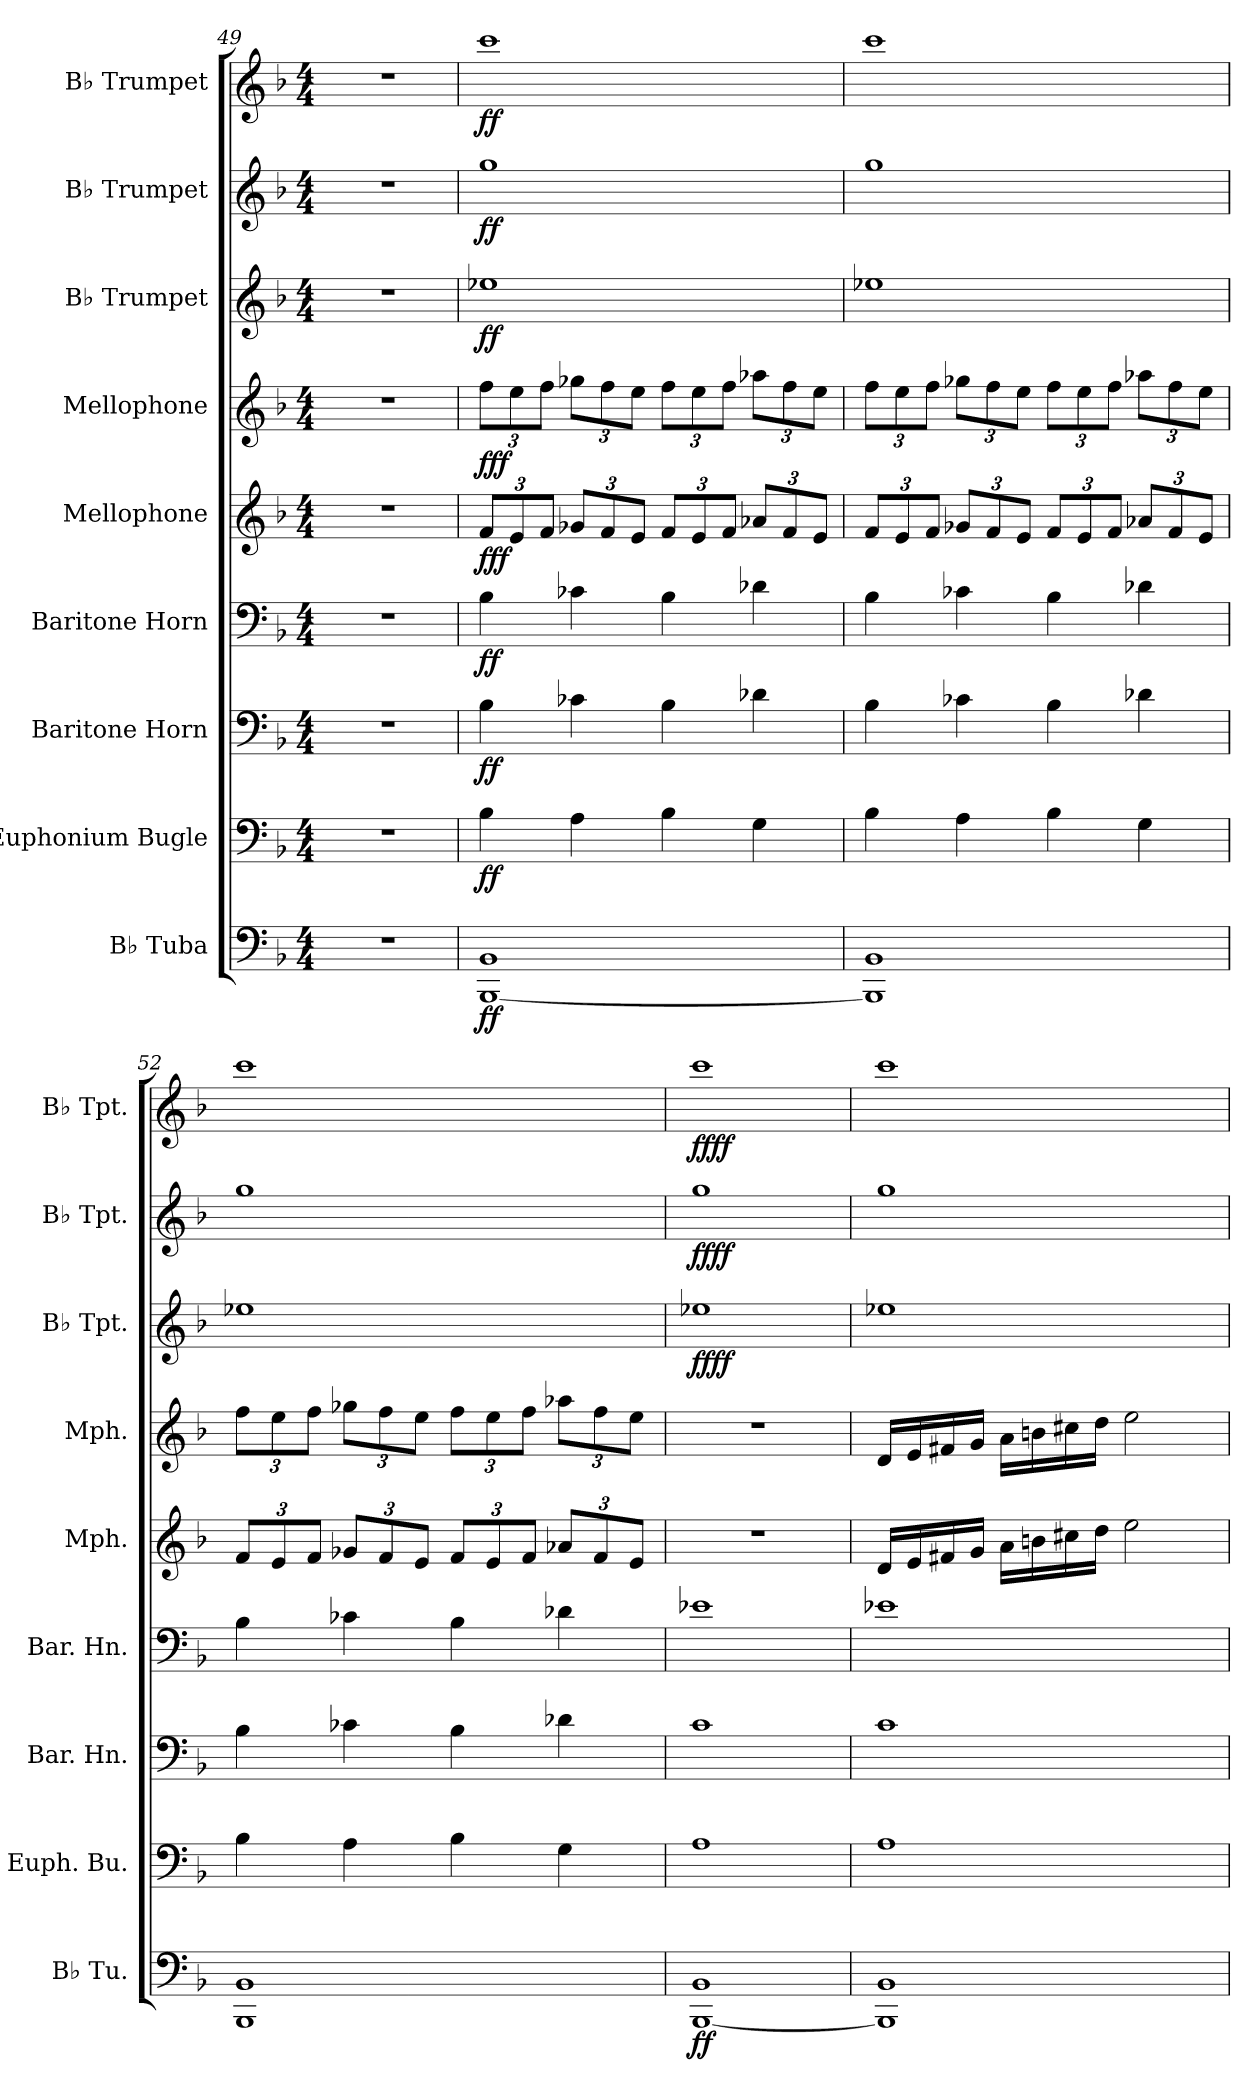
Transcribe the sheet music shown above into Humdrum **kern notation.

**kern	**dynam	**kern	**dynam	**kern	**dynam	**kern	**dynam	**kern	**dynam	**kern	**dynam	**kern	**dynam	**kern	**dynam	**kern	**dynam
*part9	*part9	*part8	*part8	*part7	*part7	*part6	*part6	*part5	*part5	*part4	*part4	*part3	*part3	*part2	*part2	*part1	*part1
*staff9	*staff9	*staff8	*staff8	*staff7	*staff7	*staff6	*staff6	*staff5	*staff5	*staff4	*staff4	*staff3	*staff3	*staff2	*staff2	*staff1	*staff1
*I"B♭ Tuba	*	*I"Euphonium Bugle	*	*I"Baritone Horn	*	*I"Baritone Horn	*	*I"Mellophone	*	*I"Mellophone	*	*I"B♭ Trumpet	*	*I"B♭ Trumpet	*	*I"B♭ Trumpet	*
*I'B♭ Tu.	*	*I'Euph. Bu.	*	*I'Bar. Hn.	*	*I'Bar. Hn.	*	*I'Mph.	*	*I'Mph.	*	*I'B♭ Tpt.	*	*I'B♭ Tpt.	*	*I'B♭ Tpt.	*
*clefF4	*	*clefF4	*	*clefF4	*	*clefF4	*	*clefG2	*	*clefG2	*	*clefG2	*	*clefG2	*	*clefG2	*
*	*	*	*	*	*	*	*	*ITrd4c7	*	*ITrd4c7	*	*ITrd1c2	*	*ITrd1c2	*	*ITrd1c2	*
*k[b-]	*	*k[b-]	*	*k[b-]	*	*k[b-]	*	*k[b-e-]	*	*k[b-e-]	*	*k[b-e-a-]	*	*k[b-e-a-]	*	*k[b-e-a-]	*
*M4/4	*	*M4/4	*	*M4/4	*	*M4/4	*	*M4/4	*	*M4/4	*	*M4/4	*	*M4/4	*	*M4/4	*
=49	=49	=49	=49	=49	=49	=49	=49	=49	=49	=49	=49	=49	=49	=49	=49	=49	=49
1r	.	1r	.	1r	.	1r	.	1r	.	1r	.	1r	.	1r	.	1r	.
=50	=50	=50	=50	=50	=50	=50	=50	=50	=50	=50	=50	=50	=50	=50	=50	=50	=50
*	*	*	*	*	*	*	*	*Xbrackettup	*	*Xbrackettup	*	*	*	*	*	*	*
!	!LO:DY:b	!	!LO:DY:b	!	!LO:DY:b	!	!LO:DY:b	!	!LO:DY:b	!	!LO:DY:b	!	!LO:DY:b	!	!LO:DY:b	!	!LO:DY:b
[1BBB- 1BB-	ff	4B-\	ff	4B-\	ff	4B-\	ff	12B-/L	fff	12b-\L	fff	1dd-X	ff	1ff	ff	1bb-	ff
.	.	.	.	.	.	.	.	12A/	.	12a\	.	.	.	.	.	.	.
.	.	.	.	.	.	.	.	12B-/J	.	12b-\J	.	.	.	.	.	.	.
.	.	4A\	.	4c-X\	.	4c-X\	.	12c-X/L	.	12cc-X\L	.	.	.	.	.	.	.
.	.	.	.	.	.	.	.	12B-/	.	12b-\	.	.	.	.	.	.	.
.	.	.	.	.	.	.	.	12A/J	.	12a\J	.	.	.	.	.	.	.
.	.	4B-\	.	4B-\	.	4B-\	.	12B-/L	.	12b-\L	.	.	.	.	.	.	.
.	.	.	.	.	.	.	.	12A/	.	12a\	.	.	.	.	.	.	.
.	.	.	.	.	.	.	.	12B-/J	.	12b-\J	.	.	.	.	.	.	.
.	.	4G\	.	4d-X\	.	4d-X\	.	12d-X/L	.	12dd-X\L	.	.	.	.	.	.	.
.	.	.	.	.	.	.	.	12B-/	.	12b-\	.	.	.	.	.	.	.
.	.	.	.	.	.	.	.	12A/J	.	12a\J	.	.	.	.	.	.	.
=51	=51	=51	=51	=51	=51	=51	=51	=51	=51	=51	=51	=51	=51	=51	=51	=51	=51
1BBB-] 1BB-	.	4B-\	.	4B-\	.	4B-\	.	12B-/L	.	12b-\L	.	1dd-X	.	1ff	.	1bb-	.
.	.	.	.	.	.	.	.	12A/	.	12a\	.	.	.	.	.	.	.
.	.	.	.	.	.	.	.	12B-/J	.	12b-\J	.	.	.	.	.	.	.
.	.	4A\	.	4c-X\	.	4c-X\	.	12c-X/L	.	12cc-X\L	.	.	.	.	.	.	.
.	.	.	.	.	.	.	.	12B-/	.	12b-\	.	.	.	.	.	.	.
.	.	.	.	.	.	.	.	12A/J	.	12a\J	.	.	.	.	.	.	.
.	.	4B-\	.	4B-\	.	4B-\	.	12B-/L	.	12b-\L	.	.	.	.	.	.	.
.	.	.	.	.	.	.	.	12A/	.	12a\	.	.	.	.	.	.	.
.	.	.	.	.	.	.	.	12B-/J	.	12b-\J	.	.	.	.	.	.	.
.	.	4G\	.	4d-X\	.	4d-X\	.	12d-X/L	.	12dd-X\L	.	.	.	.	.	.	.
.	.	.	.	.	.	.	.	12B-/	.	12b-\	.	.	.	.	.	.	.
.	.	.	.	.	.	.	.	12A/J	.	12a\J	.	.	.	.	.	.	.
!!LO:PB:g=z
=52	=52	=52	=52	=52	=52	=52	=52	=52	=52	=52	=52	=52	=52	=52	=52	=52	=52
1BBB- 1BB-	.	4B-\	.	4B-\	.	4B-\	.	12B-/L	.	12b-\L	.	1dd-X	.	1ff	.	1bb-	.
.	.	.	.	.	.	.	.	12A/	.	12a\	.	.	.	.	.	.	.
.	.	.	.	.	.	.	.	12B-/J	.	12b-\J	.	.	.	.	.	.	.
.	.	4A\	.	4c-X\	.	4c-X\	.	12c-X/L	.	12cc-X\L	.	.	.	.	.	.	.
.	.	.	.	.	.	.	.	12B-/	.	12b-\	.	.	.	.	.	.	.
.	.	.	.	.	.	.	.	12A/J	.	12a\J	.	.	.	.	.	.	.
.	.	4B-\	.	4B-\	.	4B-\	.	12B-/L	.	12b-\L	.	.	.	.	.	.	.
.	.	.	.	.	.	.	.	12A/	.	12a\	.	.	.	.	.	.	.
.	.	.	.	.	.	.	.	12B-/J	.	12b-\J	.	.	.	.	.	.	.
.	.	4G\	.	4d-X\	.	4d-X\	.	12d-X/L	.	12dd-X\L	.	.	.	.	.	.	.
.	.	.	.	.	.	.	.	12B-/	.	12b-\	.	.	.	.	.	.	.
.	.	.	.	.	.	.	.	12A/J	.	12a\J	.	.	.	.	.	.	.
=53	=53	=53	=53	=53	=53	=53	=53	=53	=53	=53	=53	=53	=53	=53	=53	=53	=53
!	!LO:DY:b	!	!	!	!	!	!	!	!	!	!	!	!LO:DY:b	!	!	!	!
!	!	!	!	!	!	!	!	!	!	!	!	!	!LO:DY:n=1:b	!	!LO:DY:b	!	!
!	!	!	!	!	!	!	!	!	!	!	!	!	!	!	!LO:DY:n=1:b	!	!LO:DY:b
!	!	!	!	!	!	!	!	!	!	!	!	!	!	!	!	!	!LO:DY:n=1:b
[1BBB- 1BB-	ff	1A	.	1c	.	1e-X	.	1r	.	1r	.	1dd-X	ff ff	1ff	ff ff	1bb-	ff ff
=54	=54	=54	=54	=54	=54	=54	=54	=54	=54	=54	=54	=54	=54	=54	=54	=54	=54
1BBB-] 1BB-	.	1A	.	1c	.	1e-X	.	16G/LL	.	16G/LL	.	1dd-X	.	1ff	.	1bb-	.
.	.	.	.	.	.	.	.	16A/	.	16A/	.	.	.	.	.	.	.
.	.	.	.	.	.	.	.	16Bn/	.	16Bn/	.	.	.	.	.	.	.
.	.	.	.	.	.	.	.	16c/JJ	.	16c/JJ	.	.	.	.	.	.	.
.	.	.	.	.	.	.	.	16d\LL	.	16d\LL	.	.	.	.	.	.	.
.	.	.	.	.	.	.	.	16en\	.	16en\	.	.	.	.	.	.	.
.	.	.	.	.	.	.	.	16f#X\	.	16f#X\	.	.	.	.	.	.	.
.	.	.	.	.	.	.	.	16g\JJ	.	16g\JJ	.	.	.	.	.	.	.
.	.	.	.	.	.	.	.	2a\	.	2a\	.	.	.	.	.	.	.
=	=	=	=	=	=	=	=	=	=	=	=	=	=	=	=	=	=
*-	*-	*-	*-	*-	*-	*-	*-	*-	*-	*-	*-	*-	*-	*-	*-	*-	*-
